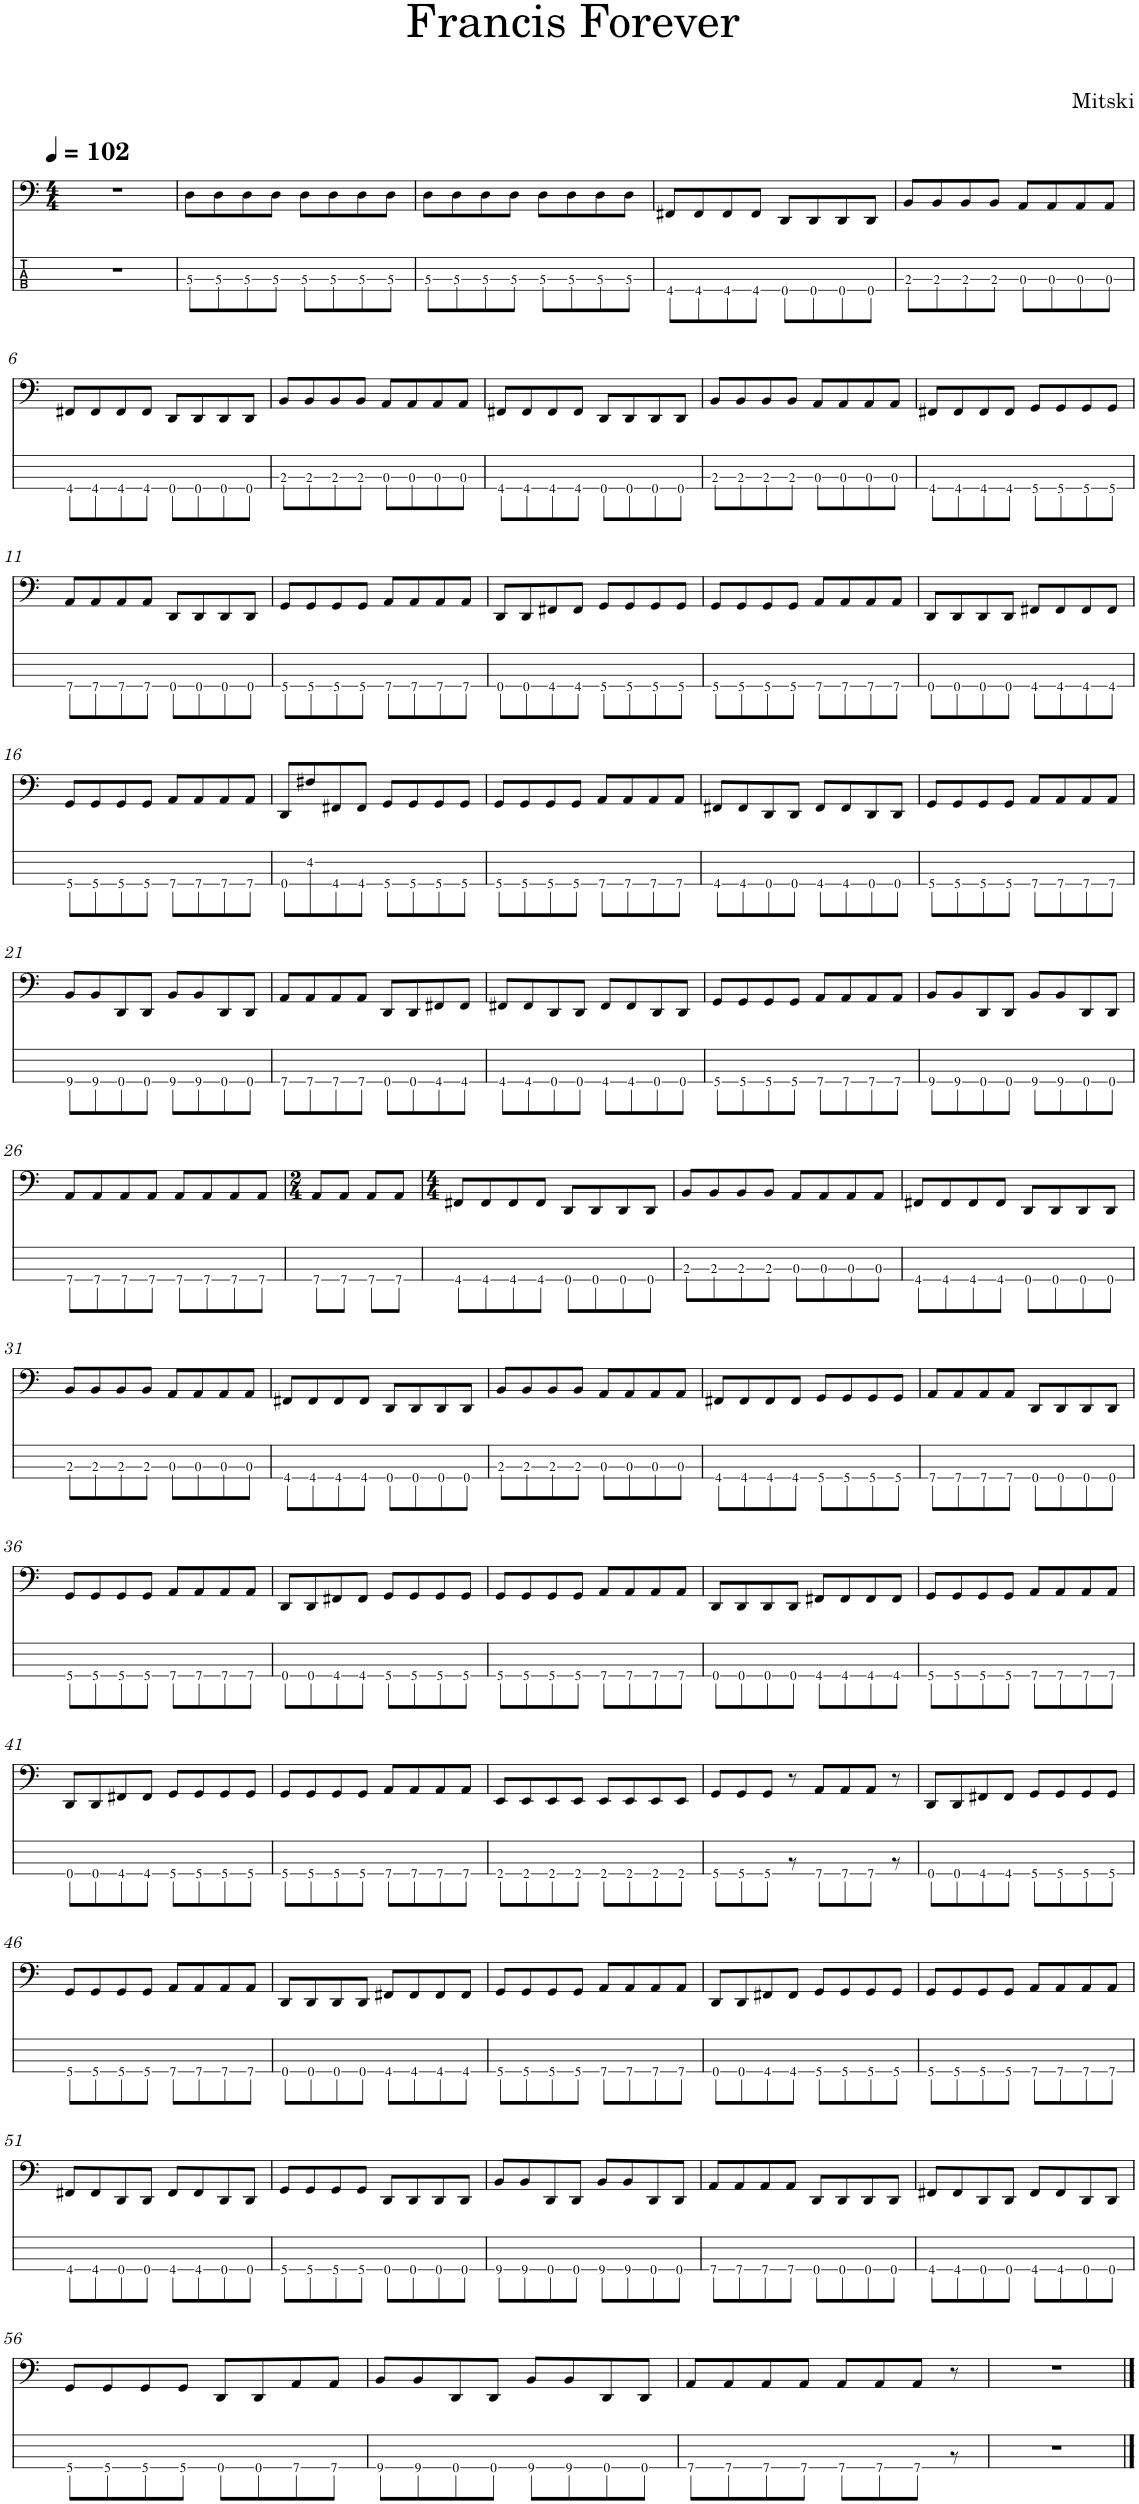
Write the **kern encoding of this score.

**kern	**kern
*part1	*part1
*staff2	*staff1
*I"Electric Bass	*
*I'El. B.	*
*stria4	*stria5
*	*clefF4
*Trd7c12	*Trd7c12
*k[]	*k[]
*M4/4	*M4/4
*MM102	*MM102
=1	=1
1r	1r
=2	=2
8D\L	8D\L
8D\	8D\
8D\	8D\
8D\J	8D\J
8D\L	8D\L
8D\	8D\
8D\	8D\
8D\J	8D\J
=3	=3
8D\L	8D\L
8D\	8D\
8D\	8D\
8D\J	8D\J
8D\L	8D\L
8D\	8D\
8D\	8D\
8D\J	8D\J
=4	=4
8FF#\L	8FF#X/L
8FF#\	8FF#/
8FF#\	8FF#/
8FF#\J	8FF#/J
8DD\L	8DD/L
8DD\	8DD/
8DD\	8DD/
8DD\J	8DD/J
=5	=5
8BB\L	8BB/L
8BB\	8BB/
8BB\	8BB/
8BB\J	8BB/J
8AA\L	8AA/L
8AA\	8AA/
8AA\	8AA/
8AA\J	8AA/J
!!LO:LB:g=z
=6	=6
8FF#\L	8FF#X/L
8FF#\	8FF#/
8FF#\	8FF#/
8FF#\J	8FF#/J
8DD\L	8DD/L
8DD\	8DD/
8DD\	8DD/
8DD\J	8DD/J
=7	=7
8BB\L	8BB/L
8BB\	8BB/
8BB\	8BB/
8BB\J	8BB/J
8AA\L	8AA/L
8AA\	8AA/
8AA\	8AA/
8AA\J	8AA/J
=8	=8
8FF#\L	8FF#X/L
8FF#\	8FF#/
8FF#\	8FF#/
8FF#\J	8FF#/J
8DD\L	8DD/L
8DD\	8DD/
8DD\	8DD/
8DD\J	8DD/J
=9	=9
8BB\L	8BB/L
8BB\	8BB/
8BB\	8BB/
8BB\J	8BB/J
8AA\L	8AA/L
8AA\	8AA/
8AA\	8AA/
8AA\J	8AA/J
=10	=10
8FF#\L	8FF#X/L
8FF#\	8FF#/
8FF#\	8FF#/
8FF#\J	8FF#/J
8GG\L	8GG/L
8GG\	8GG/
8GG\	8GG/
8GG\J	8GG/J
!!LO:LB:g=z
=11	=11
8AA\L	8AA/L
8AA\	8AA/
8AA\	8AA/
8AA\J	8AA/J
8DD\L	8DD/L
8DD\	8DD/
8DD\	8DD/
8DD\J	8DD/J
=12	=12
8GG\L	8GG/L
8GG\	8GG/
8GG\	8GG/
8GG\J	8GG/J
8AA\L	8AA/L
8AA\	8AA/
8AA\	8AA/
8AA\J	8AA/J
=13	=13
8DD\L	8DD/L
8DD\	8DD/
8FF#\	8FF#X/
8FF#\J	8FF#/J
8GG\L	8GG/L
8GG\	8GG/
8GG\	8GG/
8GG\J	8GG/J
=14	=14
8GG\L	8GG/L
8GG\	8GG/
8GG\	8GG/
8GG\J	8GG/J
8AA\L	8AA/L
8AA\	8AA/
8AA\	8AA/
8AA\J	8AA/J
=15	=15
8DD\L	8DD/L
8DD\	8DD/
8DD\	8DD/
8DD\J	8DD/J
8FF#\L	8FF#X/L
8FF#\	8FF#/
8FF#\	8FF#/
8FF#\J	8FF#/J
!!LO:LB:g=z
=16	=16
8GG\L	8GG/L
8GG\	8GG/
8GG\	8GG/
8GG\J	8GG/J
8AA\L	8AA/L
8AA\	8AA/
8AA\	8AA/
8AA\J	8AA/J
=17	=17
8DD\L	8DD/L
8F#\	8F#X/
8FF#\	8FF#X/
8FF#\J	8FF#/J
8GG\L	8GG/L
8GG\	8GG/
8GG\	8GG/
8GG\J	8GG/J
=18	=18
8GG\L	8GG/L
8GG\	8GG/
8GG\	8GG/
8GG\J	8GG/J
8AA\L	8AA/L
8AA\	8AA/
8AA\	8AA/
8AA\J	8AA/J
=19	=19
8FF#\L	8FF#X/L
8FF#\	8FF#/
8DD\	8DD/
8DD\J	8DD/J
8FF#\L	8FF#/L
8FF#\	8FF#/
8DD\	8DD/
8DD\J	8DD/J
=20	=20
8GG\L	8GG/L
8GG\	8GG/
8GG\	8GG/
8GG\J	8GG/J
8AA\L	8AA/L
8AA\	8AA/
8AA\	8AA/
8AA\J	8AA/J
!!LO:LB:g=z
=21	=21
8BB\L	8BB/L
8BB\	8BB/
8DD\	8DD/
8DD\J	8DD/J
8BB\L	8BB/L
8BB\	8BB/
8DD\	8DD/
8DD\J	8DD/J
=22	=22
8AA\L	8AA/L
8AA\	8AA/
8AA\	8AA/
8AA\J	8AA/J
8DD\L	8DD/L
8DD\	8DD/
8FF#\	8FF#X/
8FF#\J	8FF#/J
=23	=23
8FF#\L	8FF#X/L
8FF#\	8FF#/
8DD\	8DD/
8DD\J	8DD/J
8FF#\L	8FF#/L
8FF#\	8FF#/
8DD\	8DD/
8DD\J	8DD/J
=24	=24
8GG\L	8GG/L
8GG\	8GG/
8GG\	8GG/
8GG\J	8GG/J
8AA\L	8AA/L
8AA\	8AA/
8AA\	8AA/
8AA\J	8AA/J
=25	=25
8BB\L	8BB/L
8BB\	8BB/
8DD\	8DD/
8DD\J	8DD/J
8BB\L	8BB/L
8BB\	8BB/
8DD\	8DD/
8DD\J	8DD/J
!!LO:LB:g=z
=26	=26
8AA\L	8AA/L
8AA\	8AA/
8AA\	8AA/
8AA\J	8AA/J
8AA\L	8AA/L
8AA\	8AA/
8AA\	8AA/
8AA\J	8AA/J
=27	=27
*M2/4	*M2/4
8AA\L	8AA/L
8AA\J	8AA/J
8AA\L	8AA/L
8AA\J	8AA/J
=28	=28
*M4/4	*M4/4
8FF#\L	8FF#X/L
8FF#\	8FF#/
8FF#\	8FF#/
8FF#\J	8FF#/J
8DD\L	8DD/L
8DD\	8DD/
8DD\	8DD/
8DD\J	8DD/J
=29	=29
8BB\L	8BB/L
8BB\	8BB/
8BB\	8BB/
8BB\J	8BB/J
8AA\L	8AA/L
8AA\	8AA/
8AA\	8AA/
8AA\J	8AA/J
=30	=30
8FF#\L	8FF#X/L
8FF#\	8FF#/
8FF#\	8FF#/
8FF#\J	8FF#/J
8DD\L	8DD/L
8DD\	8DD/
8DD\	8DD/
8DD\J	8DD/J
!!LO:LB:g=z
=31	=31
8BB\L	8BB/L
8BB\	8BB/
8BB\	8BB/
8BB\J	8BB/J
8AA\L	8AA/L
8AA\	8AA/
8AA\	8AA/
8AA\J	8AA/J
=32	=32
8FF#\L	8FF#X/L
8FF#\	8FF#/
8FF#\	8FF#/
8FF#\J	8FF#/J
8DD\L	8DD/L
8DD\	8DD/
8DD\	8DD/
8DD\J	8DD/J
=33	=33
8BB\L	8BB/L
8BB\	8BB/
8BB\	8BB/
8BB\J	8BB/J
8AA\L	8AA/L
8AA\	8AA/
8AA\	8AA/
8AA\J	8AA/J
=34	=34
8FF#\L	8FF#X/L
8FF#\	8FF#/
8FF#\	8FF#/
8FF#\J	8FF#/J
8GG\L	8GG/L
8GG\	8GG/
8GG\	8GG/
8GG\J	8GG/J
=35	=35
8AA\L	8AA/L
8AA\	8AA/
8AA\	8AA/
8AA\J	8AA/J
8DD\L	8DD/L
8DD\	8DD/
8DD\	8DD/
8DD\J	8DD/J
!!LO:LB:g=z
=36	=36
8GG\L	8GG/L
8GG\	8GG/
8GG\	8GG/
8GG\J	8GG/J
8AA\L	8AA/L
8AA\	8AA/
8AA\	8AA/
8AA\J	8AA/J
=37	=37
8DD\L	8DD/L
8DD\	8DD/
8FF#\	8FF#X/
8FF#\J	8FF#/J
8GG\L	8GG/L
8GG\	8GG/
8GG\	8GG/
8GG\J	8GG/J
=38	=38
8GG\L	8GG/L
8GG\	8GG/
8GG\	8GG/
8GG\J	8GG/J
8AA\L	8AA/L
8AA\	8AA/
8AA\	8AA/
8AA\J	8AA/J
=39	=39
8DD\L	8DD/L
8DD\	8DD/
8DD\	8DD/
8DD\J	8DD/J
8FF#\L	8FF#X/L
8FF#\	8FF#/
8FF#\	8FF#/
8FF#\J	8FF#/J
=40	=40
8GG\L	8GG/L
8GG\	8GG/
8GG\	8GG/
8GG\J	8GG/J
8AA\L	8AA/L
8AA\	8AA/
8AA\	8AA/
8AA\J	8AA/J
!!LO:LB:g=z
=41	=41
8DD\L	8DD/L
8DD\	8DD/
8FF#\	8FF#X/
8FF#\J	8FF#/J
8GG\L	8GG/L
8GG\	8GG/
8GG\	8GG/
8GG\J	8GG/J
=42	=42
8GG\L	8GG/L
8GG\	8GG/
8GG\	8GG/
8GG\J	8GG/J
8AA\L	8AA/L
8AA\	8AA/
8AA\	8AA/
8AA\J	8AA/J
=43	=43
8EE\L	8EE/L
8EE\	8EE/
8EE\	8EE/
8EE\J	8EE/J
8EE\L	8EE/L
8EE\	8EE/
8EE\	8EE/
8EE\J	8EE/J
=44	=44
8GG\L	8GG/L
8GG\	8GG/
8GG\J	8GG/J
8r	8r
8AA\L	8AA/L
8AA\	8AA/
8AA\J	8AA/J
8r	8r
=45	=45
8DD\L	8DD/L
8DD\	8DD/
8FF#\	8FF#X/
8FF#\J	8FF#/J
8GG\L	8GG/L
8GG\	8GG/
8GG\	8GG/
8GG\J	8GG/J
!!LO:LB:g=z
=46	=46
8GG\L	8GG/L
8GG\	8GG/
8GG\	8GG/
8GG\J	8GG/J
8AA\L	8AA/L
8AA\	8AA/
8AA\	8AA/
8AA\J	8AA/J
=47	=47
8DD\L	8DD/L
8DD\	8DD/
8DD\	8DD/
8DD\J	8DD/J
8FF#\L	8FF#X/L
8FF#\	8FF#/
8FF#\	8FF#/
8FF#\J	8FF#/J
=48	=48
8GG\L	8GG/L
8GG\	8GG/
8GG\	8GG/
8GG\J	8GG/J
8AA\L	8AA/L
8AA\	8AA/
8AA\	8AA/
8AA\J	8AA/J
=49	=49
8DD\L	8DD/L
8DD\	8DD/
8FF#\	8FF#X/
8FF#\J	8FF#/J
8GG\L	8GG/L
8GG\	8GG/
8GG\	8GG/
8GG\J	8GG/J
=50	=50
8GG\L	8GG/L
8GG\	8GG/
8GG\	8GG/
8GG\J	8GG/J
8AA\L	8AA/L
8AA\	8AA/
8AA\	8AA/
8AA\J	8AA/J
!!LO:LB:g=z
=51	=51
8FF#\L	8FF#X/L
8FF#\	8FF#/
8DD\	8DD/
8DD\J	8DD/J
8FF#\L	8FF#/L
8FF#\	8FF#/
8DD\	8DD/
8DD\J	8DD/J
=52	=52
8GG\L	8GG/L
8GG\	8GG/
8GG\	8GG/
8GG\J	8GG/J
8DD\L	8DD/L
8DD\	8DD/
8DD\	8DD/
8DD\J	8DD/J
=53	=53
8BB\L	8BB/L
8BB\	8BB/
8DD\	8DD/
8DD\J	8DD/J
8BB\L	8BB/L
8BB\	8BB/
8DD\	8DD/
8DD\J	8DD/J
=54	=54
8AA\L	8AA/L
8AA\	8AA/
8AA\	8AA/
8AA\J	8AA/J
8DD\L	8DD/L
8DD\	8DD/
8DD\	8DD/
8DD\J	8DD/J
=55	=55
8FF#\L	8FF#X/L
8FF#\	8FF#/
8DD\	8DD/
8DD\J	8DD/J
8FF#\L	8FF#/L
8FF#\	8FF#/
8DD\	8DD/
8DD\J	8DD/J
!!LO:LB:g=z
=56	=56
8GG\L	8GG/L
8GG\	8GG/
8GG\	8GG/
8GG\J	8GG/J
8DD\L	8DD/L
8DD\	8DD/
8AA\	8AA/
8AA\J	8AA/J
=57	=57
8BB\L	8BB/L
8BB\	8BB/
8DD\	8DD/
8DD\J	8DD/J
8BB\L	8BB/L
8BB\	8BB/
8DD\	8DD/
8DD\J	8DD/J
=58	=58
8AA\L	8AA/L
8AA\	8AA/
8AA\	8AA/
8AA\J	8AA/J
8AA\L	8AA/L
8AA\	8AA/
8AA\J	8AA/J
8r	8r
=59	=59
1r	1r
==	==
*-	*-
